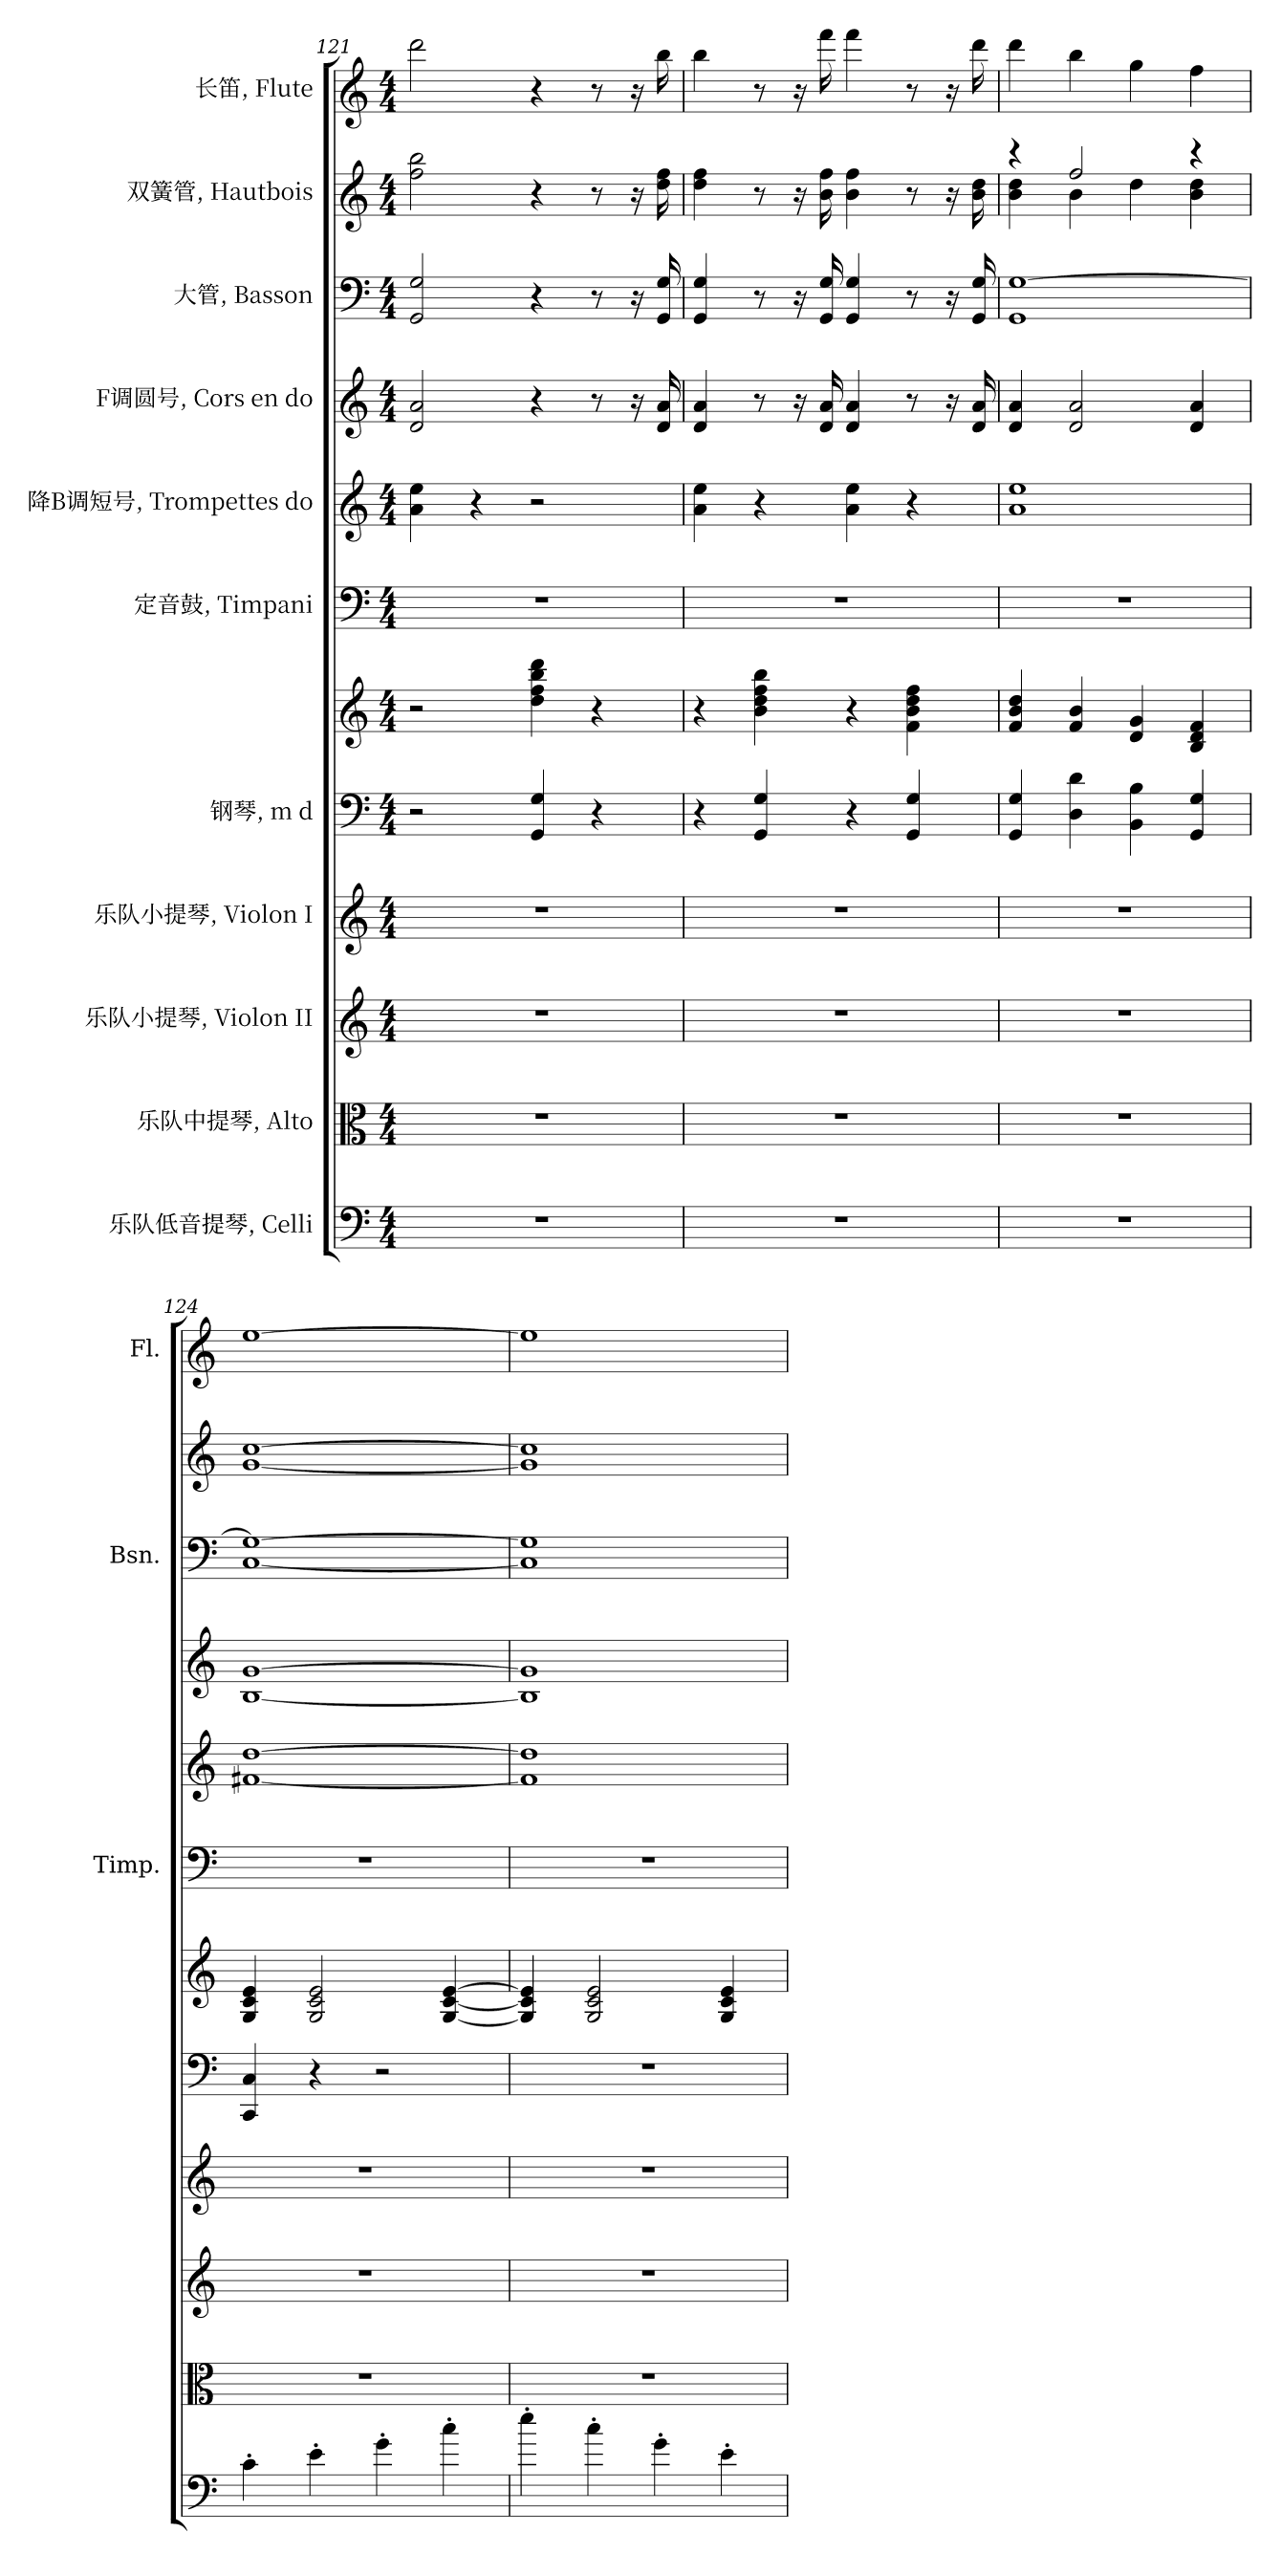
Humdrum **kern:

**kern	**kern	**kern	**kern	**kern	**kern	**kern	**kern	**kern	**kern	**kern	**kern
*part11	*part10	*part9	*part8	*part7	*part7	*part6	*part5	*part4	*part3	*part2	*part1
*staff12	*staff11	*staff10	*staff9	*staff8	*staff7	*staff6	*staff5	*staff4	*staff3	*staff2	*staff1
*I"乐队低音提琴, Celli	*I"乐队中提琴, Alto	*I"乐队小提琴, Violon II	*I"乐队小提琴, Violon I	*I"钢琴, m d	*	*I"定音鼓, Timpani	*I"降B调短号, Trompettes do	*I"F调圆号, Cors en do	*I"大管, Basson	*I"双簧管, Hautbois	*I"长笛, Flute
*	*	*	*	*	*	*I'Timp.	*	*	*I'Bsn.	*	*I'Fl.
*clefF4	*clefC3	*clefG2	*clefG2	*clefF4	*clefG2	*clefF4	*clefG2	*clefG2	*clefF4	*clefG2	*clefG2
*ITrd7c12	*	*	*	*	*	*	*ITrd1c2	*ITrd4c7	*	*	*
*k[]	*k[]	*k[]	*k[]	*k[]	*k[]	*k[]	*k[b-e-]	*k[b-]	*k[]	*k[]	*k[]
*M4/4	*M4/4	*M4/4	*M4/4	*M4/4	*M4/4	*M4/4	*M4/4	*M4/4	*M4/4	*M4/4	*M4/4
=121	=121	=121	=121	=121	=121	=121	=121	=121	=121	=121	=121
1r	1r	1r	1r	2r	2r	1r	4g\ 4dd\	2G/ 2d/	2GG/ 2G/	2ff\ 2bb\	2ddd\
.	.	.	.	.	.	.	4r	.	.	.	.
.	.	.	.	4GG/ 4G/	4dd\ 4ff\ 4bb\ 4ddd\	.	2r	4r	4r	4r	4r
.	.	.	.	4r	4r	.	.	8r	8r	8r	8r
.	.	.	.	.	.	.	.	16r	16r	16r	16r
.	.	.	.	.	.	.	.	16G/ 16d/	16GG/ 16G/	16dd\ 16ff\	16bb\
=122	=122	=122	=122	=122	=122	=122	=122	=122	=122	=122	=122
1r	1r	1r	1r	4r	4r	1r	4g\ 4dd\	4G/ 4d/	4GG/ 4G/	4dd\ 4ff\	4bb\
.	.	.	.	4GG/ 4G/	4b\ 4dd\ 4ff\ 4bb\	.	4r	8r	8r	8r	8r
.	.	.	.	.	.	.	.	16r	16r	16r	16r
.	.	.	.	.	.	.	.	16G/ 16d/	16GG/ 16G/	16b\ 16ff\	16fff\
.	.	.	.	4r	4r	.	4g\ 4dd\	4G/ 4d/	4GG/ 4G/	4b\ 4ff\	4fff\
.	.	.	.	4GG/ 4G/	4f\ 4b\ 4dd\ 4ff\	.	4r	8r	8r	8r	8r
.	.	.	.	.	.	.	.	16r	16r	16r	16r
.	.	.	.	.	.	.	.	16G/ 16d/	16GG/ 16G/	16b\ 16dd\	16ddd\
=123	=123	=123	=123	=123	=123	=123	=123	=123	=123	=123	=123
*	*	*	*	*	*	*	*	*	*^	*^	*
1r	1r	1r	1r	4GG/ 4G/	4f/ 4b/ 4dd/	1r	1g 1dd	4G/ 4d/	[1G	1GG	4r	4b\ 4dd\	4ddd\
.	.	.	.	4D\ 4d\	4f/ 4b/	.	.	2G/ 2d/	.	.	2ff/	4b\	4bb\
.	.	.	.	4BB\ 4B\	4d/ 4g/	.	.	.	.	.	.	4dd\	4gg\
.	.	.	.	4GG/ 4G/	4B/ 4d/ 4f/	.	.	4G/ 4d/	.	.	4r	4b\ 4dd\	4ff\
*	*	*	*	*	*	*	*	*	*	*	*v	*v	*
=124	=124	=124	=124	=124	=124	=124	=124	=124	=124	=124	=124	=124
4C'\	1r	1r	1r	4CC/ 4C/	4G/ 4c/ 4e/	1r	[1en [1cc	[1E [1c	1G_	[1C	[1g [1cc	[1ee
4E'\	.	.	.	4r	2G/ 2c/ 2e/	.	.	.	.	.	.	.
4G'\	.	.	.	2r	.	.	.	.	.	.	.	.
4c'\	.	.	.	.	[4G/ [4c/ [4e/	.	.	.	.	.	.	.
=125	=125	=125	=125	=125	=125	=125	=125	=125	=125	=125	=125	=125
4e'\	1r	1r	1r	1r	4G/] 4c/] 4e/]	1r	1e] 1cc]	1E] 1c]	1G]	1C]	1g] 1cc]	1ee]
4c'\	.	.	.	.	2G/ 2c/ 2e/	.	.	.	.	.	.	.
4G'\	.	.	.	.	.	.	.	.	.	.	.	.
4E'\	.	.	.	.	4G/ 4c/ 4e/	.	.	.	.	.	.	.
*	*	*	*	*	*	*	*	*	*v	*v	*	*
=	=	=	=	=	=	=	=	=	=	=	=
*-	*-	*-	*-	*-	*-	*-	*-	*-	*-	*-	*-
